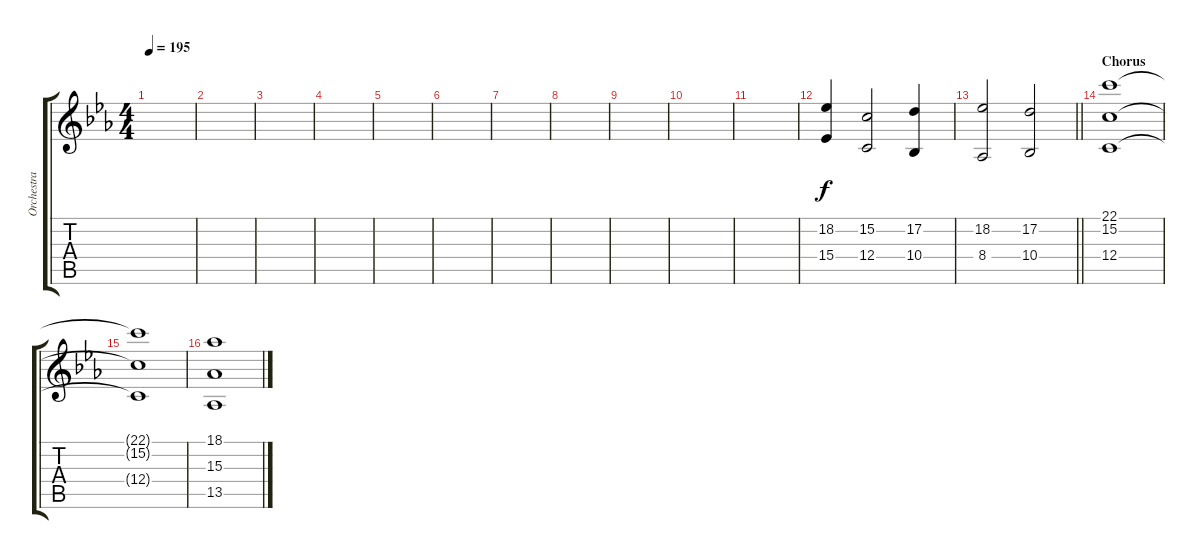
\track ("Orchestra" "Orchestra") {instrument orchestrahit}
\staff {score tabs}
\tuning (D4 A3 F3 C3 G2 C2) {hide}
\ts (4 4)
\tempo 195
\clef g2
\ks cminor
|
|
|
|
|
|
|
|
|
|
|
(18.2 15.4).4 (15.2 12.4).2 (17.2 10.4).4 |
\barLineRight lightlight
(18.2 8.4).2 (17.2 10.4).2 |
\section ("" "Chorus")
(22.1 15.2 12.4).1{volume 9 instrument orchestrahit} |
(22.1{t} 15.2{t} 12.4{t}).1 |
(18.1 15.3 13.5).1
